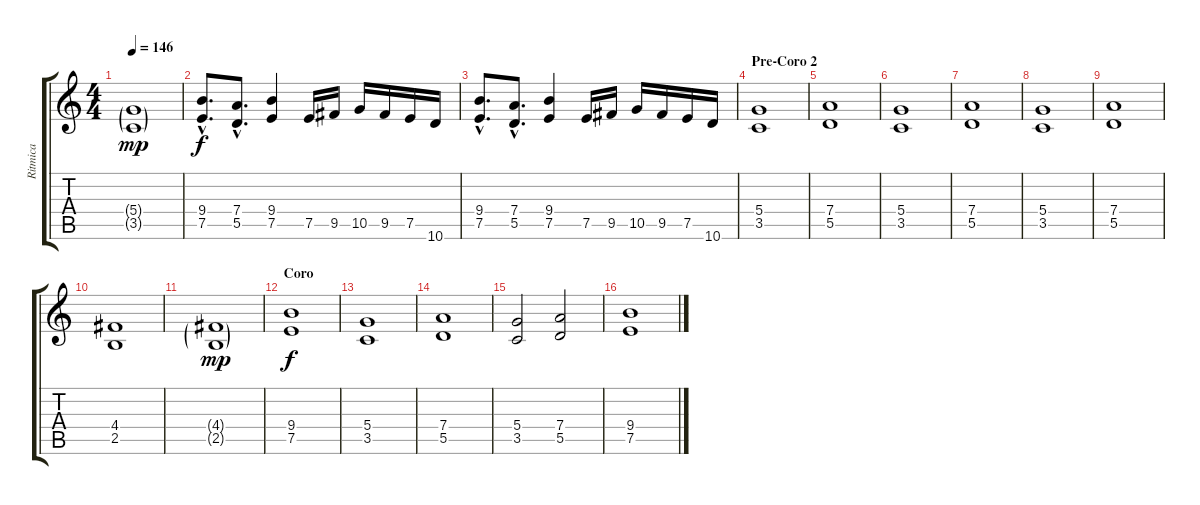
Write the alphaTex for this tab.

\track ("Ritmica" "Ritmica") {instrument distortionguitar}
\staff {score tabs}
\tuning (E4 B3 G3 D3 A2 E2) {hide}
\ts (4 4)
\tempo 146
\clef g2
\ks c
(5.4{g} 3.5{g}).1{dy mp} |
(9.4{hac} 7.5{hac}).8{d dy f} (7.4{hac} 5.5{hac}).8{d} (9.4 7.5).4 7.5.16 9.5.16 10.5.16 9.5.16 7.5.16 10.6.16 |
(9.4{hac} 7.5{hac}).8{d} (7.4{hac} 5.5{hac}).8{d} (9.4 7.5).4 7.5.16 9.5.16 10.5.16 9.5.16 7.5.16 10.6.16 |
\section ("" "Pre-Coro 2")
(5.4 3.5).1 |
(7.4 5.5).1 |
(5.4 3.5).1 |
(7.4 5.5).1 |
(5.4 3.5).1 |
(7.4 5.5).1 |
(4.4 2.5).1 |
(4.4{g} 2.5{g}).1{dy mp} |
\section ("" "Coro")
(9.4 7.5).1{dy f} |
(5.4 3.5).1 |
(7.4 5.5).1 |
(5.4 3.5).2 (7.4 5.5).2 |
(9.4 7.5).1
